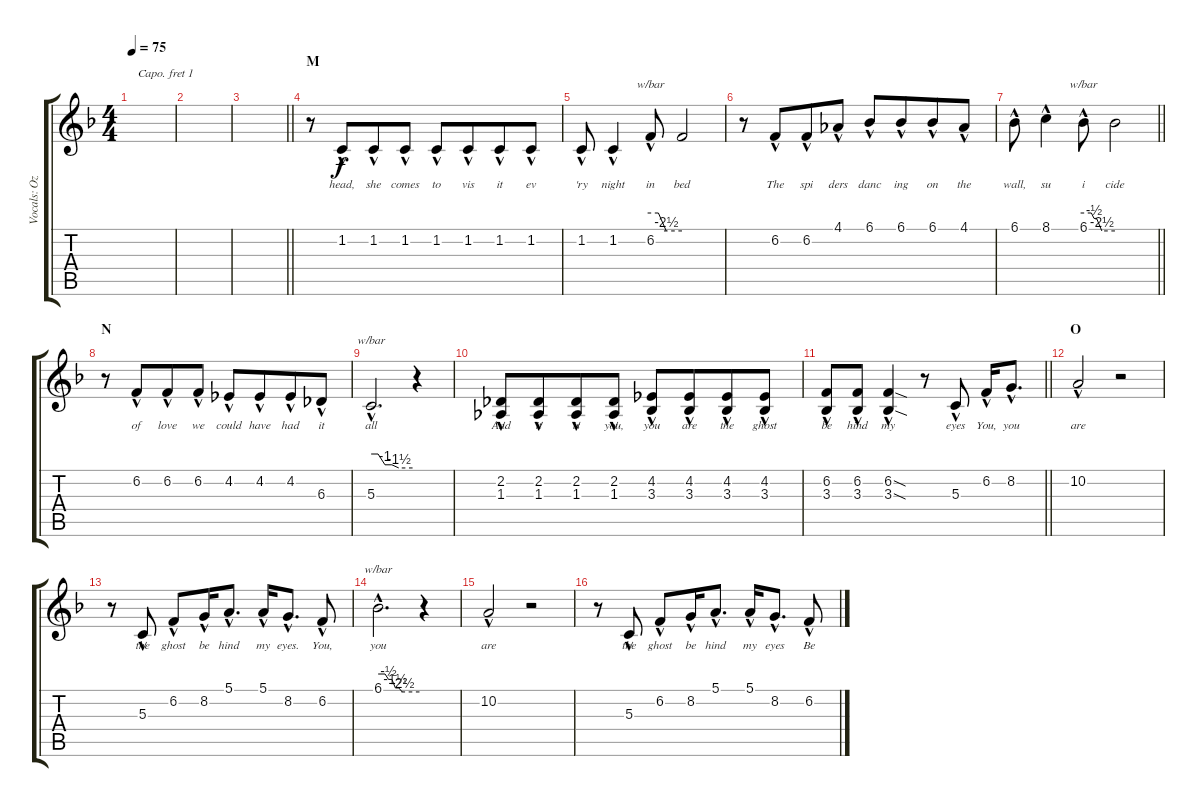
\track ("Vocals: Ozzy" "Vocals: Oz") {instrument lead2sawtooth}
\staff {score tabs}
\capo 1
\tuning (Eb4 Bb3 Gb3 Db3 Ab2 Eb2) {hide}
\ts (4 4)
\tempo 75
\clef g2
\ks f
|
|
\barLineRight lightlight
|
\section ("" "M")
r.8 1.2{hac}.8{lyrics (0 "head,") lyrics (1 "") lyrics (2 "") lyrics (3 "") lyrics (4 "") beam merge} 1.2{hac}.8{lyrics (0 "she") lyrics (1 "") lyrics (2 "") lyrics (3 "") lyrics (4 "")} 1.2{hac}.8{lyrics (0 "comes") lyrics (1 "") lyrics (2 "") lyrics (3 "") lyrics (4 "")} 1.2{hac}.8{lyrics (0 "to") lyrics (1 "") lyrics (2 "") lyrics (3 "") lyrics (4 "")} 1.2{hac}.8{lyrics (0 "vis") lyrics (1 "") lyrics (2 "") lyrics (3 "") lyrics (4 "") beam merge} 1.2{hac}.8{lyrics (0 "it") lyrics (1 "") lyrics (2 "") lyrics (3 "") lyrics (4 "")} 1.2{hac}.8{lyrics (0 "ev") lyrics (1 "") lyrics (2 "") lyrics (3 "") lyrics (4 "")} |
1.2{hac}.8{lyrics (0 "'ry") lyrics (1 "") lyrics (2 "") lyrics (3 "") lyrics (4 "")} 1.2{hac}.4{lyrics (0 "night") lyrics (1 "") lyrics (2 "") lyrics (3 "") lyrics (4 "")} 6.2{hac}.8{tbe (custom default 0 0 15 0 30 -10 60 -10) lyrics (0 "in") lyrics (1 "") lyrics (2 "") lyrics (3 "") lyrics (4 "")} 6.2{t}.2{lyrics (0 "bed") lyrics (1 "") lyrics (2 "") lyrics (3 "") lyrics (4 "")} |
r.8 6.2{hac}.8{lyrics (0 "The") lyrics (1 "") lyrics (2 "") lyrics (3 "") lyrics (4 "") beam merge} 6.2{hac}.8{lyrics (0 "spi") lyrics (1 "") lyrics (2 "") lyrics (3 "") lyrics (4 "")} 4.1{hac}.8{lyrics (0 "ders") lyrics (1 "") lyrics (2 "") lyrics (3 "") lyrics (4 "")} 6.1{hac}.8{lyrics (0 "danc") lyrics (1 "") lyrics (2 "") lyrics (3 "") lyrics (4 "")} 6.1{hac}.8{lyrics (0 "ing") lyrics (1 "") lyrics (2 "") lyrics (3 "") lyrics (4 "") beam merge} 6.1{hac}.8{lyrics (0 "on") lyrics (1 "") lyrics (2 "") lyrics (3 "") lyrics (4 "")} 4.1{hac}.8{lyrics (0 "the") lyrics (1 "") lyrics (2 "") lyrics (3 "") lyrics (4 "")} |
\barLineRight lightlight
6.1{hac}.8{lyrics (0 "wall,") lyrics (1 "") lyrics (2 "") lyrics (3 "") lyrics (4 "")} 8.1{hac}.4{lyrics (0 "su") lyrics (1 "") lyrics (2 "") lyrics (3 "") lyrics (4 "")} 6.1{hac}.8{tbe (custom default 0 0 15 0 20 -2 25 -2 35 -10 60 -10) lyrics (0 "i") lyrics (1 "") lyrics (2 "") lyrics (3 "") lyrics (4 "")} 6.1{t}.2{lyrics (0 "cide") lyrics (1 "") lyrics (2 "") lyrics (3 "") lyrics (4 "")} |
\section ("" "N")
r.8 6.2{hac}.8{lyrics (0 "of") lyrics (1 "") lyrics (2 "") lyrics (3 "") lyrics (4 "") beam merge} 6.2{hac}.8{lyrics (0 "love") lyrics (1 "") lyrics (2 "") lyrics (3 "") lyrics (4 "")} 6.2{hac}.8{lyrics (0 "we") lyrics (1 "") lyrics (2 "") lyrics (3 "") lyrics (4 "")} 4.2{hac}.8{lyrics (0 "could") lyrics (1 "") lyrics (2 "") lyrics (3 "") lyrics (4 "")} 4.2{hac}.8{lyrics (0 "have") lyrics (1 "") lyrics (2 "") lyrics (3 "") lyrics (4 "") beam merge} 4.2{hac}.8{lyrics (0 "had") lyrics (1 "") lyrics (2 "") lyrics (3 "") lyrics (4 "")} 6.3{hac}.8{lyrics (0 "it") lyrics (1 "") lyrics (2 "") lyrics (3 "") lyrics (4 "")} |
5.3{hac}.2{d tbe (custom default 0 0 10 0 20 -4 30 -4 40 -6 60 -6) lyrics (0 "all") lyrics (1 "") lyrics (2 "") lyrics (3 "") lyrics (4 "")} r.4 |
(2.2{hac} 1.3{hac}).8{lyrics (0 "And") lyrics (1 "") lyrics (2 "") lyrics (3 "") lyrics (4 "")} (2.2{hac} 1.3{hac}).8{lyrics (0 "it") lyrics (1 "") lyrics (2 "") lyrics (3 "") lyrics (4 "") beam merge} (2.2{hac} 1.3{hac}).8{lyrics (0 "is") lyrics (1 "") lyrics (2 "") lyrics (3 "") lyrics (4 "")} (2.2{hac} 1.3{hac}).8{lyrics (0 "you,") lyrics (1 "") lyrics (2 "") lyrics (3 "") lyrics (4 "")} (4.2{hac} 3.3{hac}).8{lyrics (0 "you") lyrics (1 "") lyrics (2 "") lyrics (3 "") lyrics (4 "")} (4.2{hac} 3.3{hac}).8{lyrics (0 "are") lyrics (1 "") lyrics (2 "") lyrics (3 "") lyrics (4 "") beam merge} (4.2{hac} 3.3{hac}).8{lyrics (0 "the") lyrics (1 "") lyrics (2 "") lyrics (3 "") lyrics (4 "")} (4.2{hac} 3.3{hac}).8{lyrics (0 "ghost") lyrics (1 "") lyrics (2 "") lyrics (3 "") lyrics (4 "")} |
\barLineRight lightlight
(6.2{hac} 3.3{hac}).8{lyrics (0 "be") lyrics (1 "") lyrics (2 "") lyrics (3 "") lyrics (4 "")} (6.2{hac} 3.3{hac}).8{lyrics (0 "hind") lyrics (1 "") lyrics (2 "") lyrics (3 "") lyrics (4 "")} (6.2{sod hac} 3.3{sod hac}).4{lyrics (0 "my") lyrics (1 "") lyrics (2 "") lyrics (3 "") lyrics (4 "")} r.8 5.3{hac}.8{lyrics (0 "eyes") lyrics (1 "") lyrics (2 "") lyrics (3 "") lyrics (4 "")} 6.2{hac}.16{lyrics (0 "You,") lyrics (1 "") lyrics (2 "") lyrics (3 "") lyrics (4 "")} 8.2{hac}.8{d lyrics (0 "you") lyrics (1 "") lyrics (2 "") lyrics (3 "") lyrics (4 "")} |
\section ("" "O")
10.2{hac}.2{lyrics (0 "are") lyrics (1 "") lyrics (2 "") lyrics (3 "") lyrics (4 "")} r.2 |
r.8 5.3{hac}.8{lyrics (0 "the") lyrics (1 "") lyrics (2 "") lyrics (3 "") lyrics (4 "")} 6.2{hac}.8{lyrics (0 "ghost") lyrics (1 "") lyrics (2 "") lyrics (3 "") lyrics (4 "")} 8.2{hac}.16{lyrics (0 "be") lyrics (1 "") lyrics (2 "") lyrics (3 "") lyrics (4 "")} 5.1{hac}.8{d lyrics (0 "hind") lyrics (1 "") lyrics (2 "") lyrics (3 "") lyrics (4 "")} 5.1{hac}.16{lyrics (0 "my") lyrics (1 "") lyrics (2 "") lyrics (3 "") lyrics (4 "")} 8.2{hac}.8{d lyrics (0 "eyes.") lyrics (1 "") lyrics (2 "") lyrics (3 "") lyrics (4 "")} 6.2{hac}.8{lyrics (0 "You,") lyrics (1 "") lyrics (2 "") lyrics (3 "") lyrics (4 "")} |
6.1{hac}.2{d tbe (custom default 0 0 10 0 15 -2 20 -2 25 -6 30 -6 35 -10 60 -10) lyrics (0 "you") lyrics (1 "") lyrics (2 "") lyrics (3 "") lyrics (4 "")} r.4 |
10.2{hac}.2{lyrics (0 "are") lyrics (1 "") lyrics (2 "") lyrics (3 "") lyrics (4 "")} r.2 |
r.8 5.3{hac}.8{lyrics (0 "the") lyrics (1 "") lyrics (2 "") lyrics (3 "") lyrics (4 "")} 6.2{hac}.8{lyrics (0 "ghost") lyrics (1 "") lyrics (2 "") lyrics (3 "") lyrics (4 "")} 8.2{hac}.16{lyrics (0 "be") lyrics (1 "") lyrics (2 "") lyrics (3 "") lyrics (4 "")} 5.1{hac}.8{d lyrics (0 "hind") lyrics (1 "") lyrics (2 "") lyrics (3 "") lyrics (4 "")} 5.1{hac}.16{lyrics (0 "my") lyrics (1 "") lyrics (2 "") lyrics (3 "") lyrics (4 "")} 8.2{hac}.8{d lyrics (0 "eyes") lyrics (1 "") lyrics (2 "") lyrics (3 "") lyrics (4 "")} 6.2{hac}.8{lyrics (0 "Be") lyrics (1 "") lyrics (2 "") lyrics (3 "") lyrics (4 "")}
